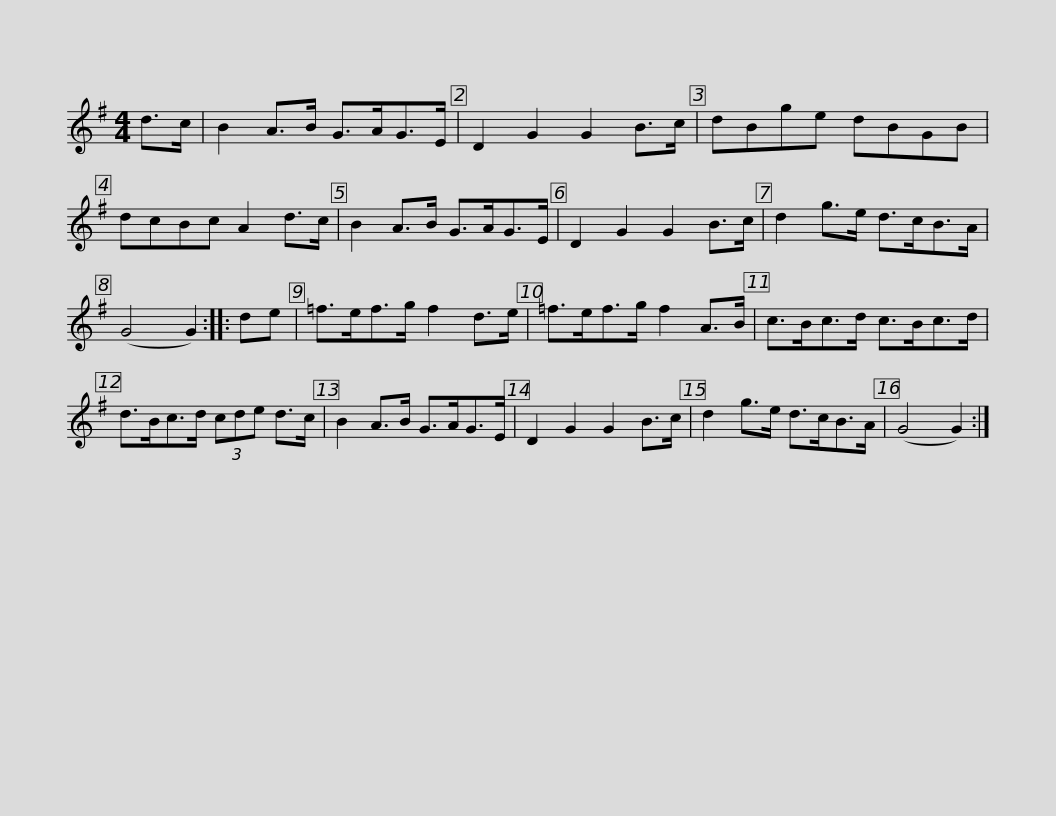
X:1
L:1/8
M:4/4
I:linebreak $
K:G
V:1 treble
V:1
 d>c | B2 A>B G>AG>E | D2 G2 G2 B>c | dBge dBGB | dcBc A2 d>c | %5
 B2 A>B G>AG>E |$ D2 G2 G2 B>c | d2 g>e d>cB>A | (G4 G2) :: de | %10
 =f>ef>g f2 d>e | =f>ef>g f2 A>B |$ c>Bc>d c>Bc>d | d>Bc>d (3cde d>c | B2 A>B G>AG>E | %15
 D2 G2 G2 B>c | d2 g>e d>cB>A | (G4 G2) :| %18
